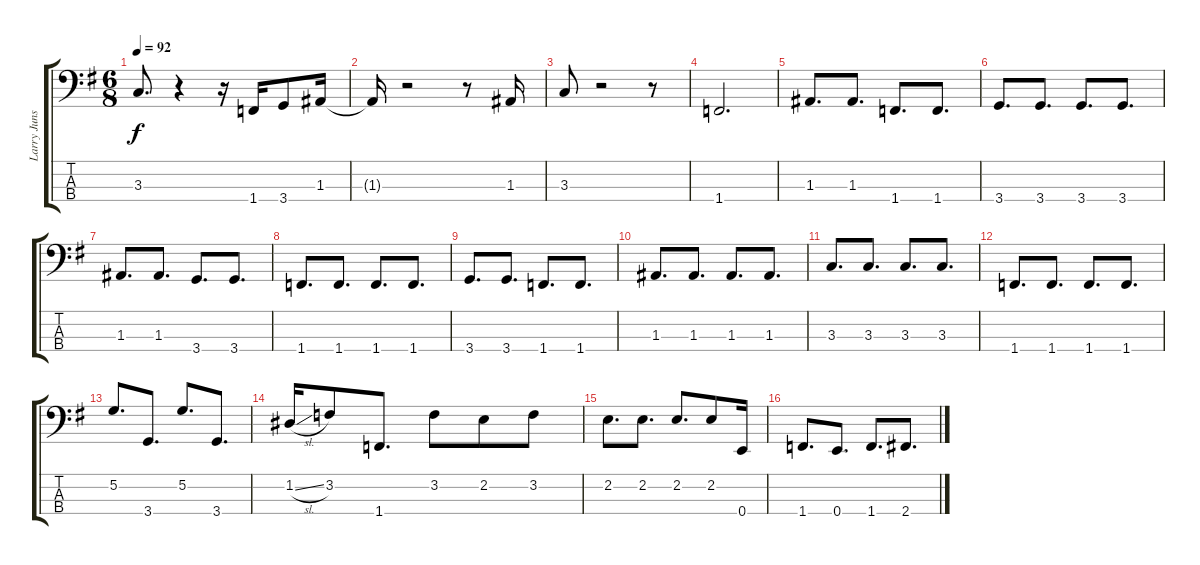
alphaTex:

\track ("Larry Junstrum Bass" "Larry Juns") {instrument electricbasspick}
\staff {score tabs}
\tuning (G2 D2 A1 E1) {hide}
\ts (6 8)
\tempo 92
\clef f4
\ks g
3.3.8{d dy f} r.4 r.16 1.4.16 3.4.8 1.3.16 |
1.3{t}.16 r.2 r.8 1.3.16 |
3.3.8 r.2 r.8 |
1.4.2{d} |
1.3.8{d} 1.3.8{d} 1.4.8{d} 1.4.8{d} |
3.4.8{d} 3.4.8{d} 3.4.8{d} 3.4.8{d} |
1.3.8{d} 1.3.8{d} 3.4.8{d} 3.4.8{d} |
1.4.8{d} 1.4.8{d} 1.4.8{d} 1.4.8{d} |
3.4.8{d} 3.4.8{d} 1.4.8{d} 1.4.8{d} |
1.3.8{d} 1.3.8{d} 1.3.8{d} 1.3.8{d} |
3.3.8{d} 3.3.8{d} 3.3.8{d} 3.3.8{d} |
1.4.8{d} 1.4.8{d} 1.4.8{d} 1.4.8{d} |
5.2.8{d} 3.4.8{d} 5.2.8{d} 3.4.8{d} |
1.2{sl}.16 3.2.8 1.4.8{d} 3.2.8 2.2.8 3.2.8 |
2.2.8{d} 2.2.8{d} 2.2.8{d} 2.2.8 0.4.16 |
1.4.8{d} 0.4.8{d} 1.4.8{d} 2.4.8{d}
